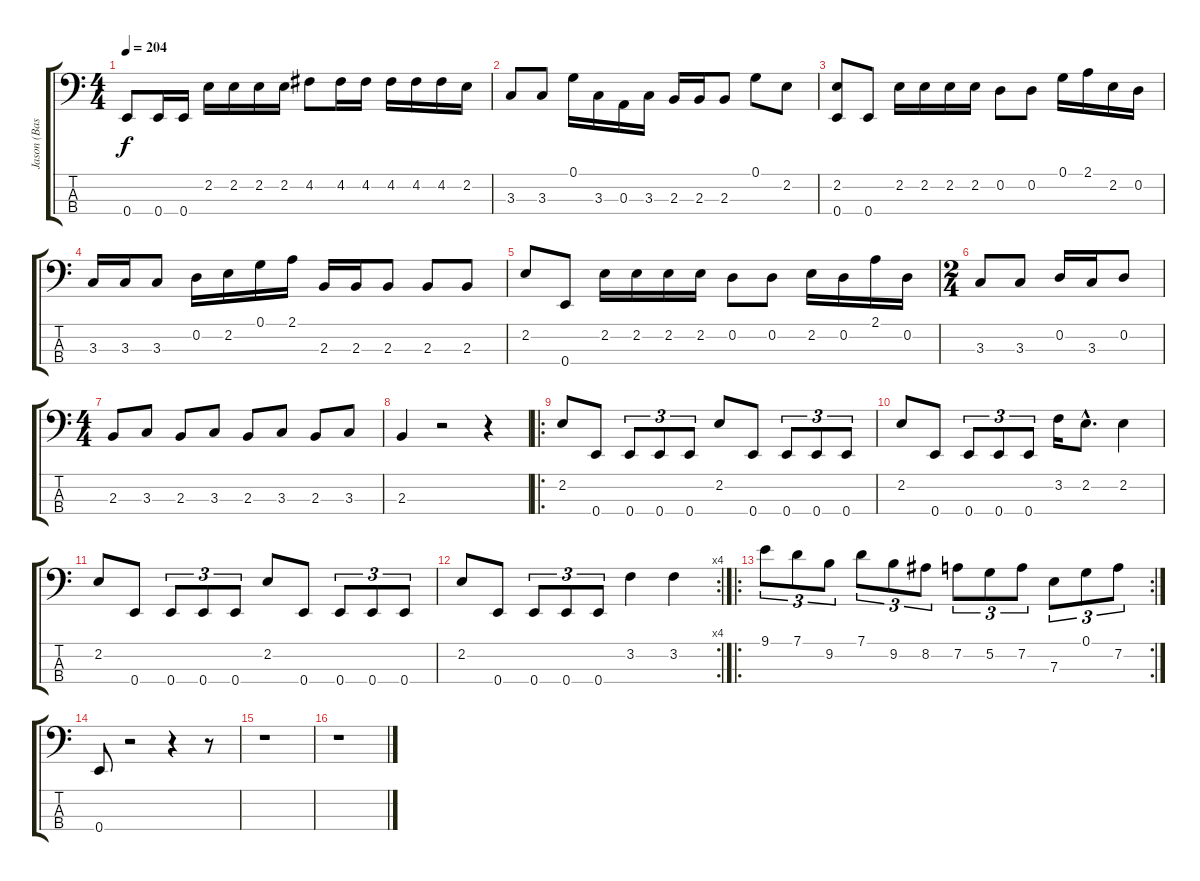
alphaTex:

\track ("Jason (Bass)" "Jason (Bas") {instrument electricbassfinger}
\staff {score tabs}
\tuning (G2 D2 A1 E1) {hide}
\ts (4 4)
\tempo 204
\clef f4
\ks c
0.4.8{dy f} 0.4.16 0.4.16 2.2.16 2.2.16 2.2.16 2.2.16 4.2.8 4.2.16 4.2.16 4.2.16 4.2.16 4.2.16 2.2.16 |
3.3.8 3.3.8 0.1.16 3.3.16 0.3.16 3.3.16 2.3.16 2.3.16 2.3.8 0.1.8 2.2.8 |
(2.2 0.4).8 0.4.8 2.2.16 2.2.16 2.2.16 2.2.16 0.2.8 0.2.8 0.1.16 2.1.16 2.2.16 0.2.16 |
3.3.16 3.3.16 3.3.8 0.2.16 2.2.16 0.1.16 2.1.16 2.3.16 2.3.16 2.3.8 2.3.8 2.3.8 |
2.2.8 0.4.8 2.2.16 2.2.16 2.2.16 2.2.16 0.2.8 0.2.8 2.2.16 0.2.16 2.1.16 0.2.16 |
\ts (2 4)
3.3.8 3.3.8 0.2.16 3.3.16 0.2.8 |
\ts (4 4)
2.3.8 3.3.8 2.3.8 3.3.8 2.3.8 3.3.8 2.3.8 3.3.8 |
2.3.4 r.2 r.4 |
\ro
2.2.8 0.4.8 0.4.8{tu (3 2)} 0.4.8{tu (3 2)} 0.4.8{tu (3 2)} 2.2.8 0.4.8 0.4.8{tu (3 2)} 0.4.8{tu (3 2)} 0.4.8{tu (3 2)} |
2.2.8 0.4.8 0.4.8{tu (3 2)} 0.4.8{tu (3 2)} 0.4.8{tu (3 2)} 3.2.16 2.2{hac}.8{d} 2.2.4 |
2.2.8 0.4.8 0.4.8{tu (3 2)} 0.4.8{tu (3 2)} 0.4.8{tu (3 2)} 2.2.8 0.4.8 0.4.8{tu (3 2)} 0.4.8{tu (3 2)} 0.4.8{tu (3 2)} |
\rc 4
2.2.8 0.4.8 0.4.8{tu (3 2)} 0.4.8{tu (3 2)} 0.4.8{tu (3 2)} 3.2.4 3.2.4 |
\ro
\rc 2
9.1.8{tu (3 2)} 7.1.8{tu (3 2)} 9.2.8{tu (3 2)} 7.1.8{tu (3 2)} 9.2.8{tu (3 2)} 8.2.8{tu (3 2)} 7.2.8{tu (3 2)} 5.2.8{tu (3 2)} 7.2.8{tu (3 2)} 7.3.8{tu (3 2)} 0.1.8{tu (3 2)} 7.2.8{tu (3 2)} |
0.4.8 r.2 r.4 r.8 |
r.1 |
r.1
